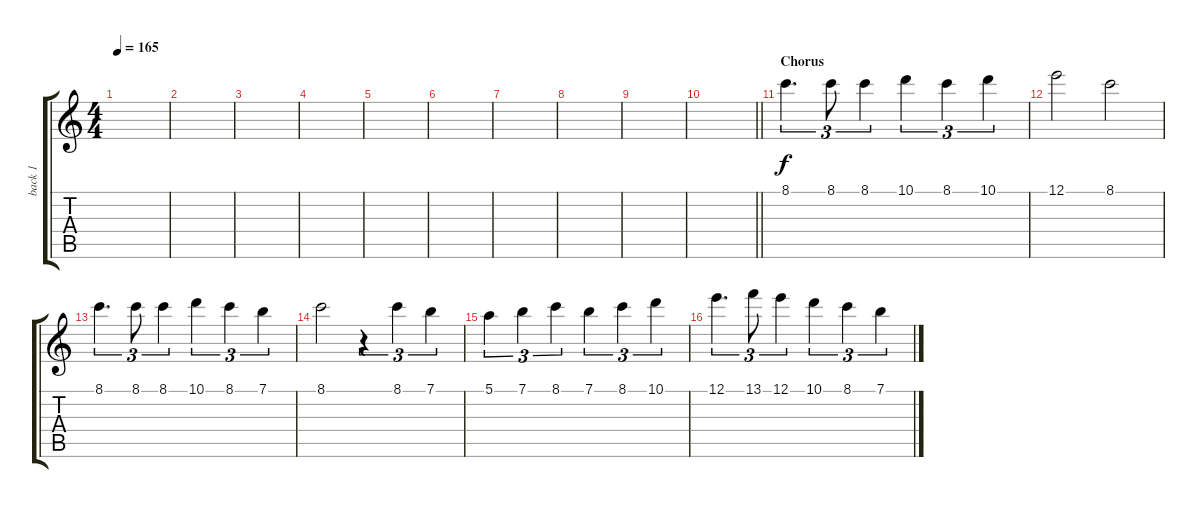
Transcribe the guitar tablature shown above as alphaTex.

\track ("back 1" "back 1") {instrument acousticguitarsteel}
\staff {score tabs}
\tuning (E4 B3 G3 D3 A2 E2) {hide}
\ts (4 4)
\tempo 165
\clef g2
\ks aminor
|
|
|
|
|
|
|
|
|
\barLineRight lightlight
|
\section ("" "Chorus")
8.1.4{d tu (3 2)} 8.1.8{tu (3 2)} 8.1.4{tu (3 2)} 10.1.4{tu (3 2)} 8.1.4{tu (3 2)} 10.1.4{tu (3 2)} |
12.1.2 8.1.2 |
8.1.4{d tu (3 2)} 8.1.8{tu (3 2)} 8.1.4{tu (3 2)} 10.1.4{tu (3 2)} 8.1.4{tu (3 2)} 7.1.4{tu (3 2)} |
8.1.2 r.4{tu (3 2)} 8.1.4{tu (3 2)} 7.1.4{tu (3 2)} |
5.1.4{tu (3 2)} 7.1.4{tu (3 2)} 8.1.4{tu (3 2)} 7.1.4{tu (3 2)} 8.1.4{tu (3 2)} 10.1.4{tu (3 2)} |
12.1.4{d tu (3 2)} 13.1.8{tu (3 2)} 12.1.4{tu (3 2)} 10.1.4{tu (3 2)} 8.1.4{tu (3 2)} 7.1.4{tu (3 2)}
